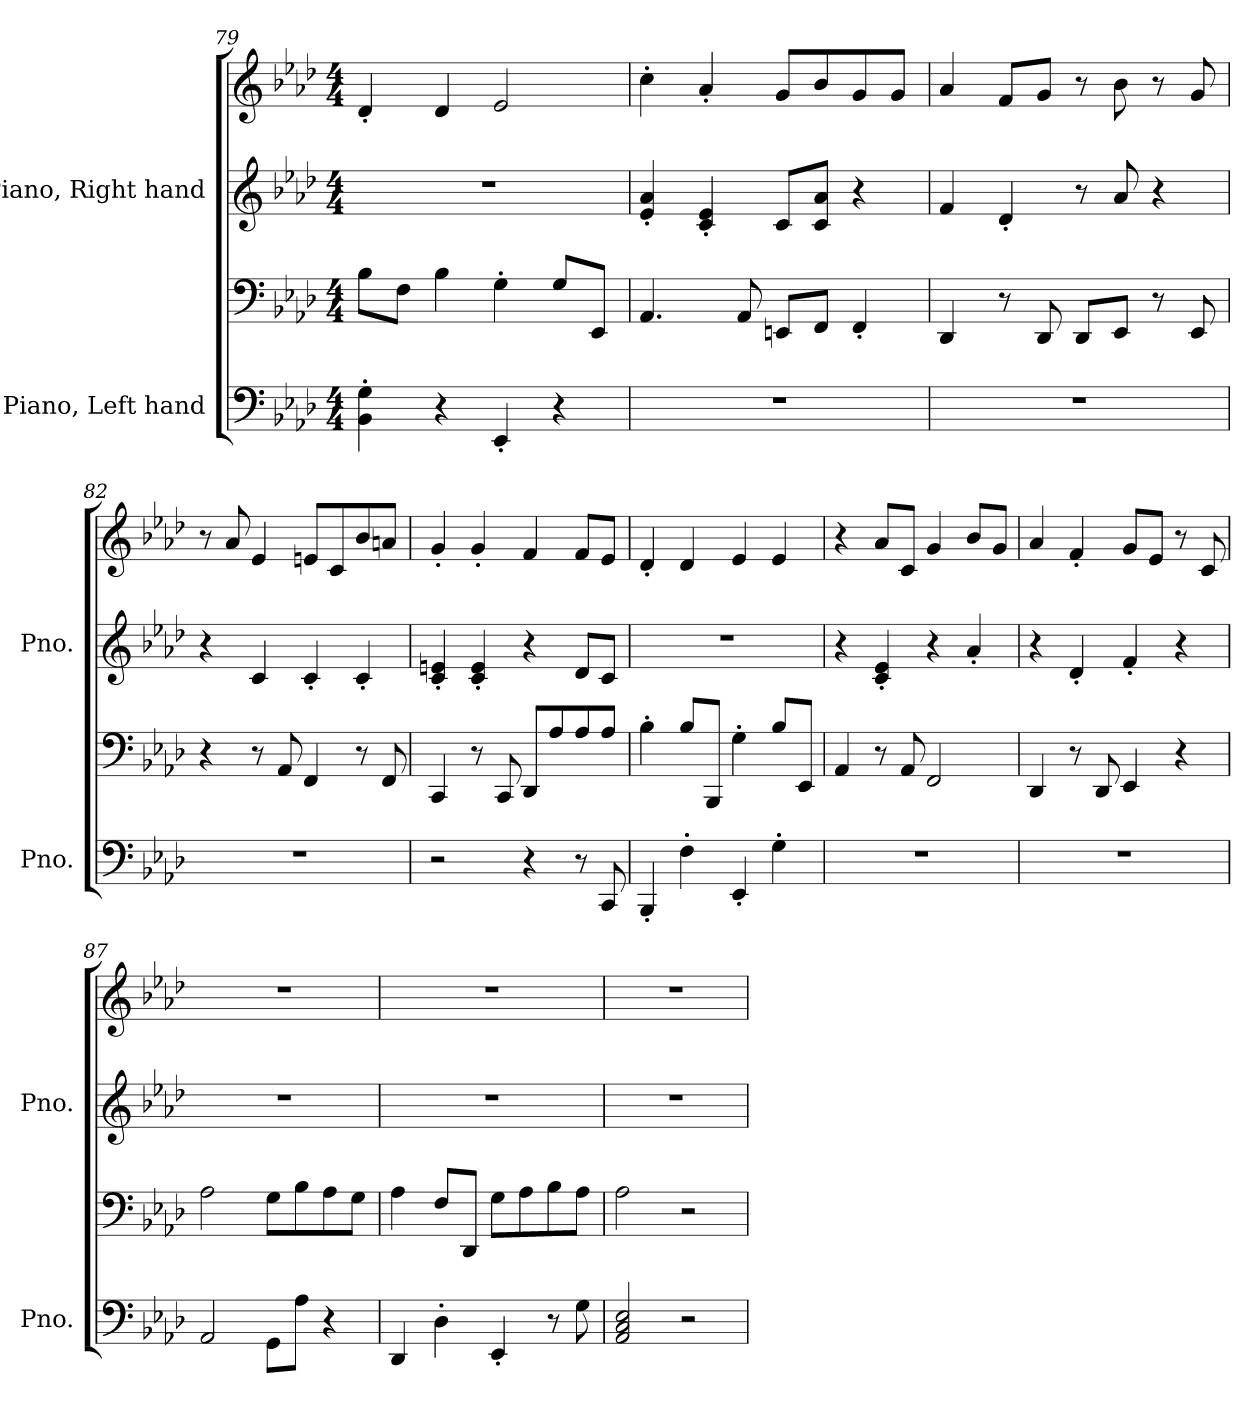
**kern	**kern	**kern	**kern
*part2	*part2	*part1	*part1
*staff4	*staff3	*staff2	*staff1
*I"Piano, Left hand	*	*I"Piano, Right hand	*
*I'Pno.	*	*I'Pno.	*
!!LO:PB:g=z
*clefF4	*clefF4	*clefG2	*clefG2
*k[b-e-a-d-]	*k[b-e-a-d-]	*k[b-e-a-d-]	*k[b-e-a-d-]
*M4/4	*M4/4	*M4/4	*M4/4
=79	=79	=79	=79
4BB-\' 4G\'	8B-\L	1r	4d-'/
.	8F\J	.	.
4r	4B-\	.	4d-/
4EE-'/	4G'\	.	2e-/
4r	8G/L	.	.
.	8EE-/J	.	.
=80	=80	=80	=80
1r	4.AA-/	4e-/' 4a-/'	4cc'\
.	.	4c/' 4e-/'	4a-'/
.	8AA-/	.	.
.	8EEn/L	8c/L	8g/L
.	8FF/J	8c/ 8a-/J	8b-/
.	4FF'/	4r	8g/
.	.	.	8g/J
=81	=81	=81	=81
1r	4DD-/	4f/	4a-/
.	8r	4d-'/	8f/L
.	8DD-/	.	8g/J
.	8DD-/L	8r	8r
.	8EE-/J	8a-/	8b-\
.	8r	4r	8r
.	8EE-/	.	8g/
=82	=82	=82	=82
1r	4r	4r	8r
.	.	.	8a-/
.	8r	4c/	4e-/
.	8AA-/	.	.
.	4FF/	4c'/	8en/L
.	.	.	8c/
.	8r	4c'/	8b-/
.	8FF/	.	8an/J
!!LO:LB:g=z
=83	=83	=83	=83
2r	4CC/	4c/' 4en/'	4g'/
.	8r	4c/' 4e/'	4g'/
.	8CC/	.	.
4r	8DD-/L	4r	4f/
.	8A-/	.	.
8r	8A-/	8d-/L	8f/L
8CC/	8A-/J	8c/J	8e-/J
=84	=84	=84	=84
4BBB-'/	4B-'\	1r	4d-'/
4F'\	8B-/L	.	4d-/
.	8BBB-/J	.	.
4EE-'/	4G'\	.	4e-/
4G'\	8B-/L	.	4e-/
.	8EE-/J	.	.
=85	=85	=85	=85
1r	4AA-/	4r	4r
.	8r	4c/' 4e-/'	8a-/L
.	8AA-/	.	8c/J
.	2FF/	4r	4g/
.	.	4a-'/	8b-/L
.	.	.	8g/J
=86	=86	=86	=86
1r	4DD-/	4r	4a-/
.	8r	4d-'/	4f'/
.	8DD-/	.	.
.	4EE-/	4f'/	8g/L
.	.	.	8e-/J
.	4r	4r	8r
.	.	.	8c/
=87	=87	=87	=87
2AA-/	2A-\	1r	1r
8GG\L	8G\L	.	.
8A-\J	8B-\	.	.
4r	8A-\	.	.
.	8G\J	.	.
!!LO:LB:g=z
=88	=88	=88	=88
4DD-/	4A-\	1r	1r
4D-'\	8F/L	.	.
.	8DD-/J	.	.
4EE-'/	8G\L	.	.
.	8A-\	.	.
8r	8B-\	.	.
8G\	8A-\J	.	.
=89	=89	=89	=89
2AA-/ 2C/ 2E-/	2A-\	1r	1r
2r	2r	.	.
=	=	=	=
*-	*-	*-	*-
